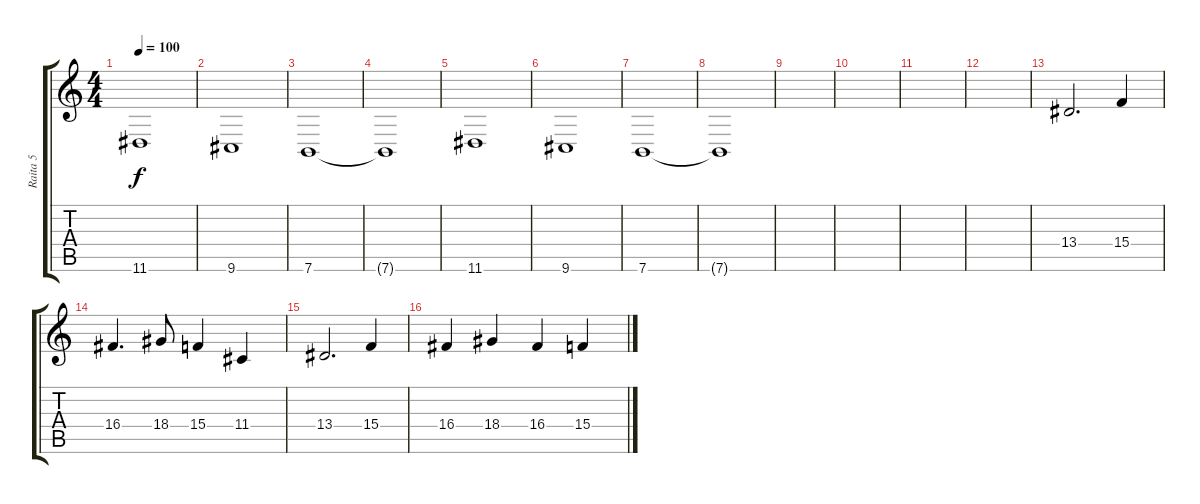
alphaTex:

\track ("Raita 5" "Raita 5") {instrument synthstrings2}
\staff {score tabs}
\tuning (E4 B3 G3 D3 A2 E2) {hide}
\ts (4 4)
\tempo 100
\clef g2
\ks c
11.6.1{dy f} |
9.6.1 |
7.6.1 |
7.6{t}.1 |
11.6.1 |
9.6.1 |
7.6.1 |
7.6{t}.1 |
|
|
|
|
13.4.2{d} 15.4.4 |
16.4.4{d} 18.4.8 15.4.4 11.4.4 |
13.4.2{d} 15.4.4 |
16.4.4 18.4.4 16.4.4 15.4.4
